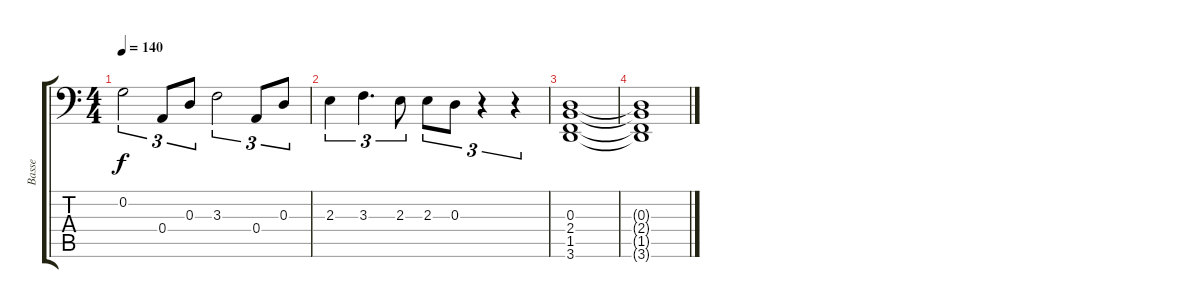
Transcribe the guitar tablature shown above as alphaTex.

\track ("Basse" "Basse") {instrument electricbassfinger}
\staff {score tabs}
\tuning (C3 G2 D2 A1 E1 B0) {hide}
\ts (4 4)
\tempo 140
\clef f4
\ks c
0.2.2{tu (3 2) dy f} 0.4.8{tu (3 2)} 0.3.8{tu (3 2)} 3.3.2{tu (3 2)} 0.4.8{tu (3 2)} 0.3.8{tu (3 2)} |
2.3.4{tu (3 2)} 3.3.4{d tu (3 2)} 2.3.8{tu (3 2)} 2.3.8{tu (3 2)} 0.3.8{tu (3 2)} r.4{tu (3 2)} r.4{tu (3 2)} |
(0.3 2.4 1.5 3.6).1 |
(0.3{t} 2.4{t} 1.5{t} 3.6{t}).1
